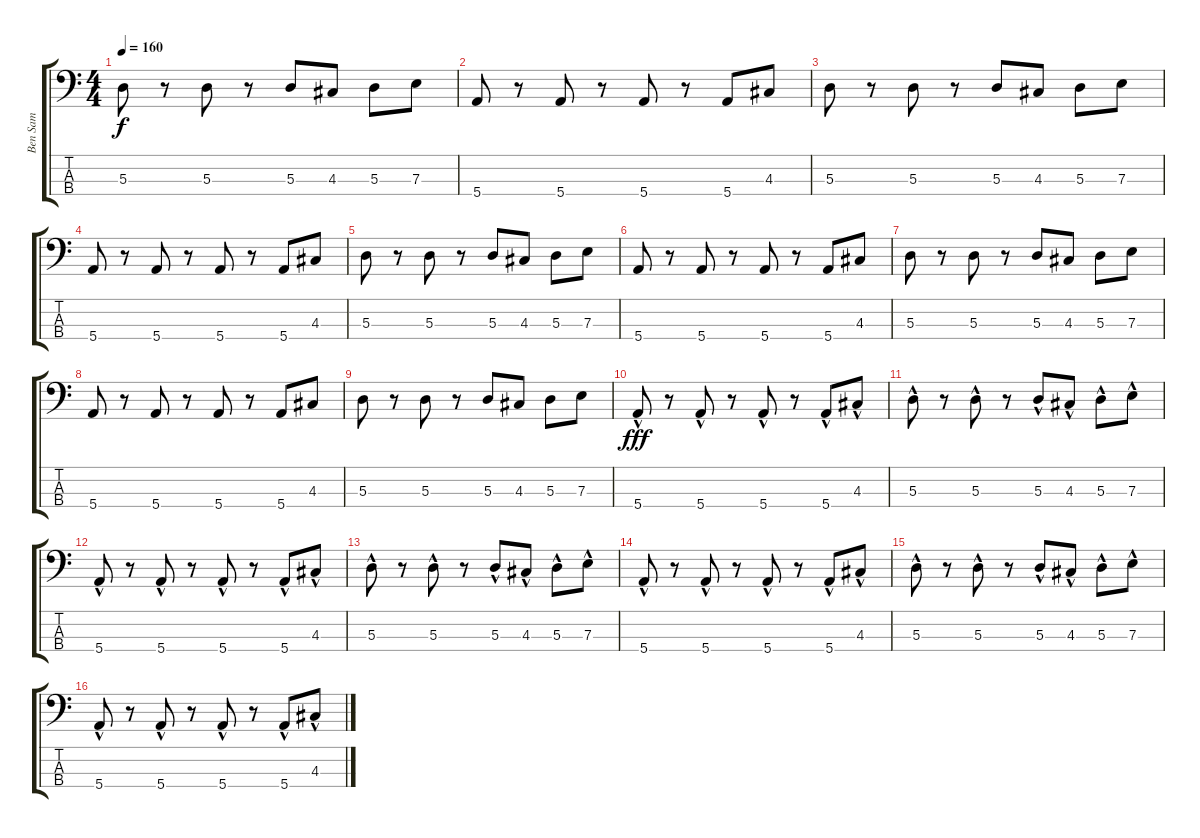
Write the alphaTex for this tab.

\track ("Ben Sam" "Ben Sam") {instrument electricbassfinger}
\staff {score tabs}
\tuning (G2 D2 A1 E1) {hide}
\ts (4 4)
\tempo 160
\clef f4
\ks c
5.3.8{dy f} r.8 5.3.8 r.8 5.3.8 4.3.8 5.3.8 7.3.8 |
5.4.8 r.8 5.4.8 r.8 5.4.8 r.8 5.4.8 4.3.8 |
5.3.8 r.8 5.3.8 r.8 5.3.8 4.3.8 5.3.8 7.3.8 |
5.4.8 r.8 5.4.8 r.8 5.4.8 r.8 5.4.8 4.3.8 |
5.3.8 r.8 5.3.8 r.8 5.3.8 4.3.8 5.3.8 7.3.8 |
5.4.8 r.8 5.4.8 r.8 5.4.8 r.8 5.4.8 4.3.8 |
5.3.8 r.8 5.3.8 r.8 5.3.8 4.3.8 5.3.8 7.3.8 |
5.4.8 r.8 5.4.8 r.8 5.4.8 r.8 5.4.8 4.3.8 |
5.3.8 r.8 5.3.8 r.8 5.3.8 4.3.8 5.3.8 7.3.8 |
5.4{hac}.8{dy fff} r.8 5.4{hac}.8 r.8 5.4{hac}.8 r.8 5.4{hac}.8 4.3{hac}.8 |
5.3{hac}.8 r.8 5.3{hac}.8 r.8 5.3{hac}.8 4.3{hac}.8 5.3{hac}.8 7.3{hac}.8 |
5.4{hac}.8 r.8 5.4{hac}.8 r.8 5.4{hac}.8 r.8 5.4{hac}.8 4.3{hac}.8 |
5.3{hac}.8 r.8 5.3{hac}.8 r.8 5.3{hac}.8 4.3{hac}.8 5.3{hac}.8 7.3{hac}.8 |
5.4{hac}.8 r.8 5.4{hac}.8 r.8 5.4{hac}.8 r.8 5.4{hac}.8 4.3{hac}.8 |
5.3{hac}.8 r.8 5.3{hac}.8 r.8 5.3{hac}.8 4.3{hac}.8 5.3{hac}.8 7.3{hac}.8 |
5.4{hac}.8 r.8 5.4{hac}.8 r.8 5.4{hac}.8 r.8 5.4{hac}.8 4.3{hac}.8
